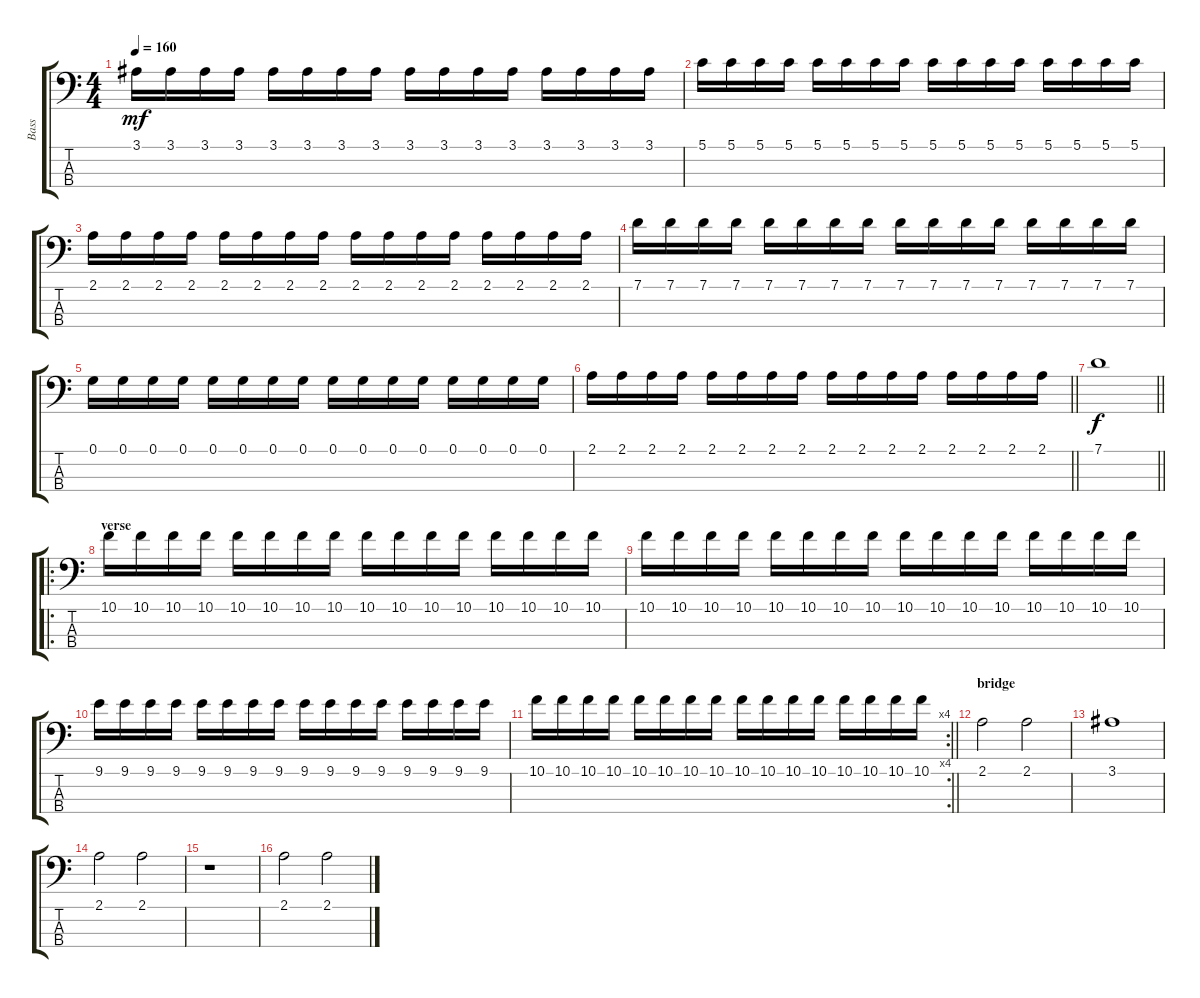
\track ("Bass" "Bass") {instrument electricbassfinger}
\staff {score tabs}
\tuning (G2 D2 A1 E1) {hide}
\ts (4 4)
\tempo 160
\clef f4
\ks c
3.1.16{dy mf} 3.1.16 3.1.16 3.1.16 3.1.16 3.1.16 3.1.16 3.1.16 3.1.16 3.1.16 3.1.16 3.1.16 3.1.16 3.1.16 3.1.16 3.1.16 |
5.1.16 5.1.16 5.1.16 5.1.16 5.1.16 5.1.16 5.1.16 5.1.16 5.1.16 5.1.16 5.1.16 5.1.16 5.1.16 5.1.16 5.1.16 5.1.16 |
2.1.16 2.1.16 2.1.16 2.1.16 2.1.16 2.1.16 2.1.16 2.1.16 2.1.16 2.1.16 2.1.16 2.1.16 2.1.16 2.1.16 2.1.16 2.1.16 |
7.1.16 7.1.16 7.1.16 7.1.16 7.1.16 7.1.16 7.1.16 7.1.16 7.1.16 7.1.16 7.1.16 7.1.16 7.1.16 7.1.16 7.1.16 7.1.16 |
0.1.16 0.1.16 0.1.16 0.1.16 0.1.16 0.1.16 0.1.16 0.1.16 0.1.16 0.1.16 0.1.16 0.1.16 0.1.16 0.1.16 0.1.16 0.1.16 |
\barLineRight lightlight
2.1.16 2.1.16 2.1.16 2.1.16 2.1.16 2.1.16 2.1.16 2.1.16 2.1.16 2.1.16 2.1.16 2.1.16 2.1.16 2.1.16 2.1.16 2.1.16 |
\barLineRight lightlight
7.1.1{dy f} |
\ro
\section ("" "verse")
10.1.16 10.1.16 10.1.16 10.1.16 10.1.16 10.1.16 10.1.16 10.1.16 10.1.16 10.1.16 10.1.16 10.1.16 10.1.16 10.1.16 10.1.16 10.1.16 |
10.1.16 10.1.16 10.1.16 10.1.16 10.1.16 10.1.16 10.1.16 10.1.16 10.1.16 10.1.16 10.1.16 10.1.16 10.1.16 10.1.16 10.1.16 10.1.16 |
9.1.16 9.1.16 9.1.16 9.1.16 9.1.16 9.1.16 9.1.16 9.1.16 9.1.16 9.1.16 9.1.16 9.1.16 9.1.16 9.1.16 9.1.16 9.1.16 |
\rc 4
\barLineRight lightlight
10.1.16 10.1.16 10.1.16 10.1.16 10.1.16 10.1.16 10.1.16 10.1.16 10.1.16 10.1.16 10.1.16 10.1.16 10.1.16 10.1.16 10.1.16 10.1.16 |
\section ("" "bridge")
2.1.2 2.1.2 |
3.1.1 |
2.1.2 2.1.2 |
r.1 |
2.1.2 2.1.2
